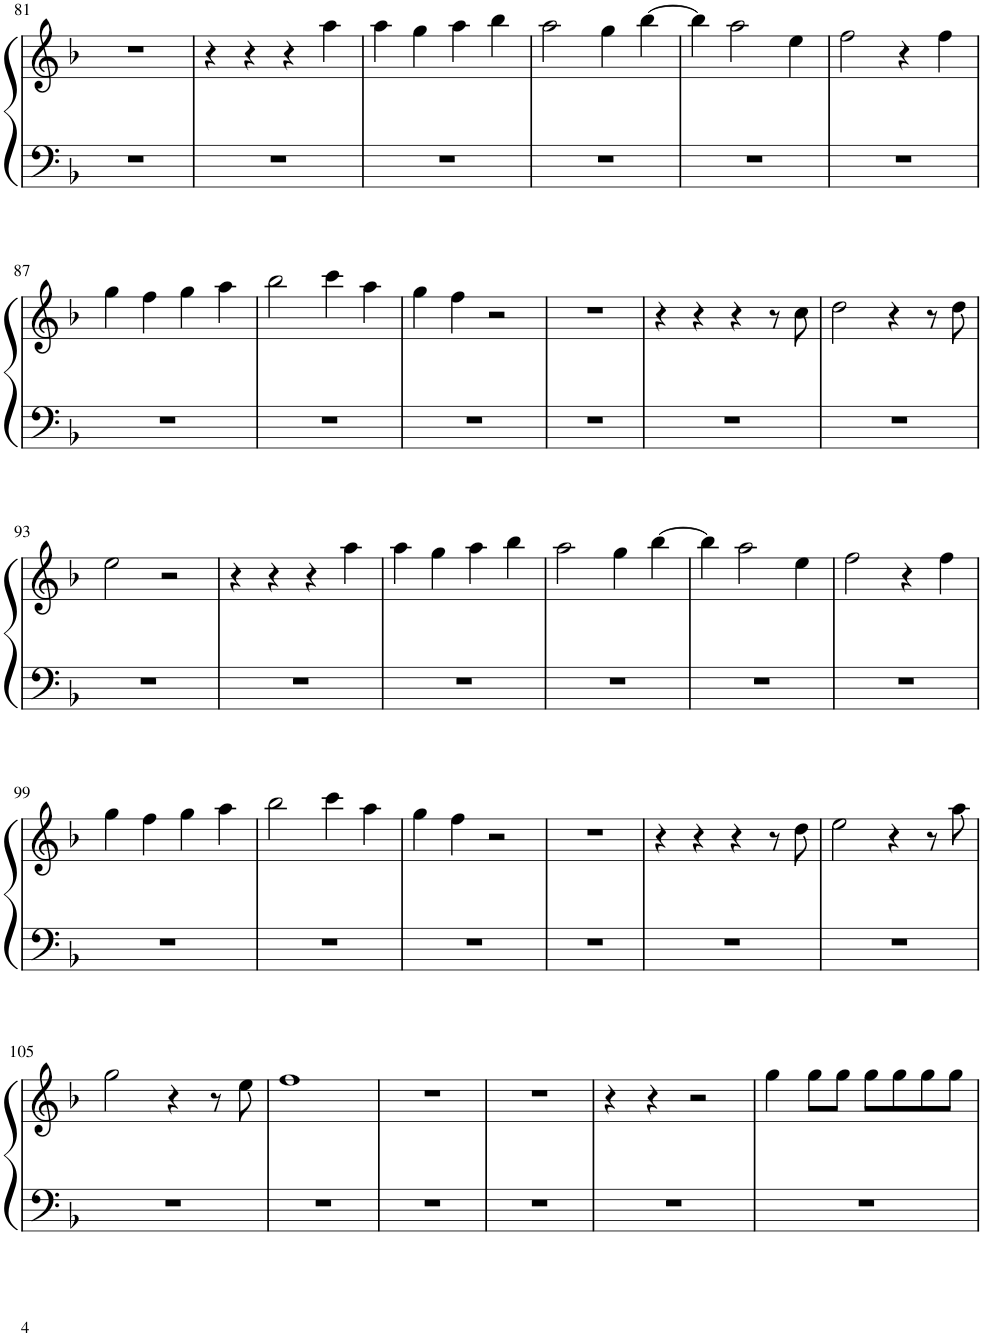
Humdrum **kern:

**kern	**kern
*part1	*part1
*staff2	*staff1
*I"Piano	*
*I'Pno.	*
!!LO:PB:g=z
*clefF4	*clefG2
*k[b-]	*k[b-]
*M4/4	*M4/4
=81	=81
1r	1r
=82	=82
1r	4r
.	4r
.	4r
.	4aa\
=83	=83
1r	4aa\
.	4gg\
.	4aa\
.	4bb-\
=84	=84
1r	2aa\
.	4gg\
.	[4bb-\
=85	=85
1r	4bb-\]
.	2aa\
.	4ee\
=86	=86
1r	2ff\
.	4r
.	4ff\
!!LO:LB:g=z
=87	=87
1r	4gg\
.	4ff\
.	4gg\
.	4aa\
=88	=88
1r	2bb-\
.	4ccc\
.	4aa\
=89	=89
1r	4gg\
.	4ff\
.	2r
=90	=90
1r	1r
=91	=91
1r	4r
.	4r
.	4r
.	8r
.	8cc\
=92	=92
1r	2dd\
.	4r
.	8r
.	8dd\
!!LO:LB:g=z
=93	=93
1r	2ee\
.	2r
=94	=94
1r	4r
.	4r
.	4r
.	4aa\
=95	=95
1r	4aa\
.	4gg\
.	4aa\
.	4bb-\
=96	=96
1r	2aa\
.	4gg\
.	[4bb-\
=97	=97
1r	4bb-\]
.	2aa\
.	4ee\
=98	=98
1r	2ff\
.	4r
.	4ff\
!!LO:LB:g=z
=99	=99
1r	4gg\
.	4ff\
.	4gg\
.	4aa\
=100	=100
1r	2bb-\
.	4ccc\
.	4aa\
=101	=101
1r	4gg\
.	4ff\
.	2r
=102	=102
1r	1r
=103	=103
1r	4r
.	4r
.	4r
.	8r
.	8dd\
=104	=104
1r	2ee\
.	4r
.	8r
.	8aa\
!!LO:LB:g=z
=105	=105
1r	2gg\
.	4r
.	8r
.	8ee\
=106	=106
1r	1ff
=107	=107
1r	1r
=108	=108
1r	1r
=109	=109
1r	4r
.	4r
.	2r
=110	=110
1r	4gg\
.	8gg\L
.	8gg\J
.	8gg\L
.	8gg\
.	8gg\
.	8gg\J
=	=
*-	*-
